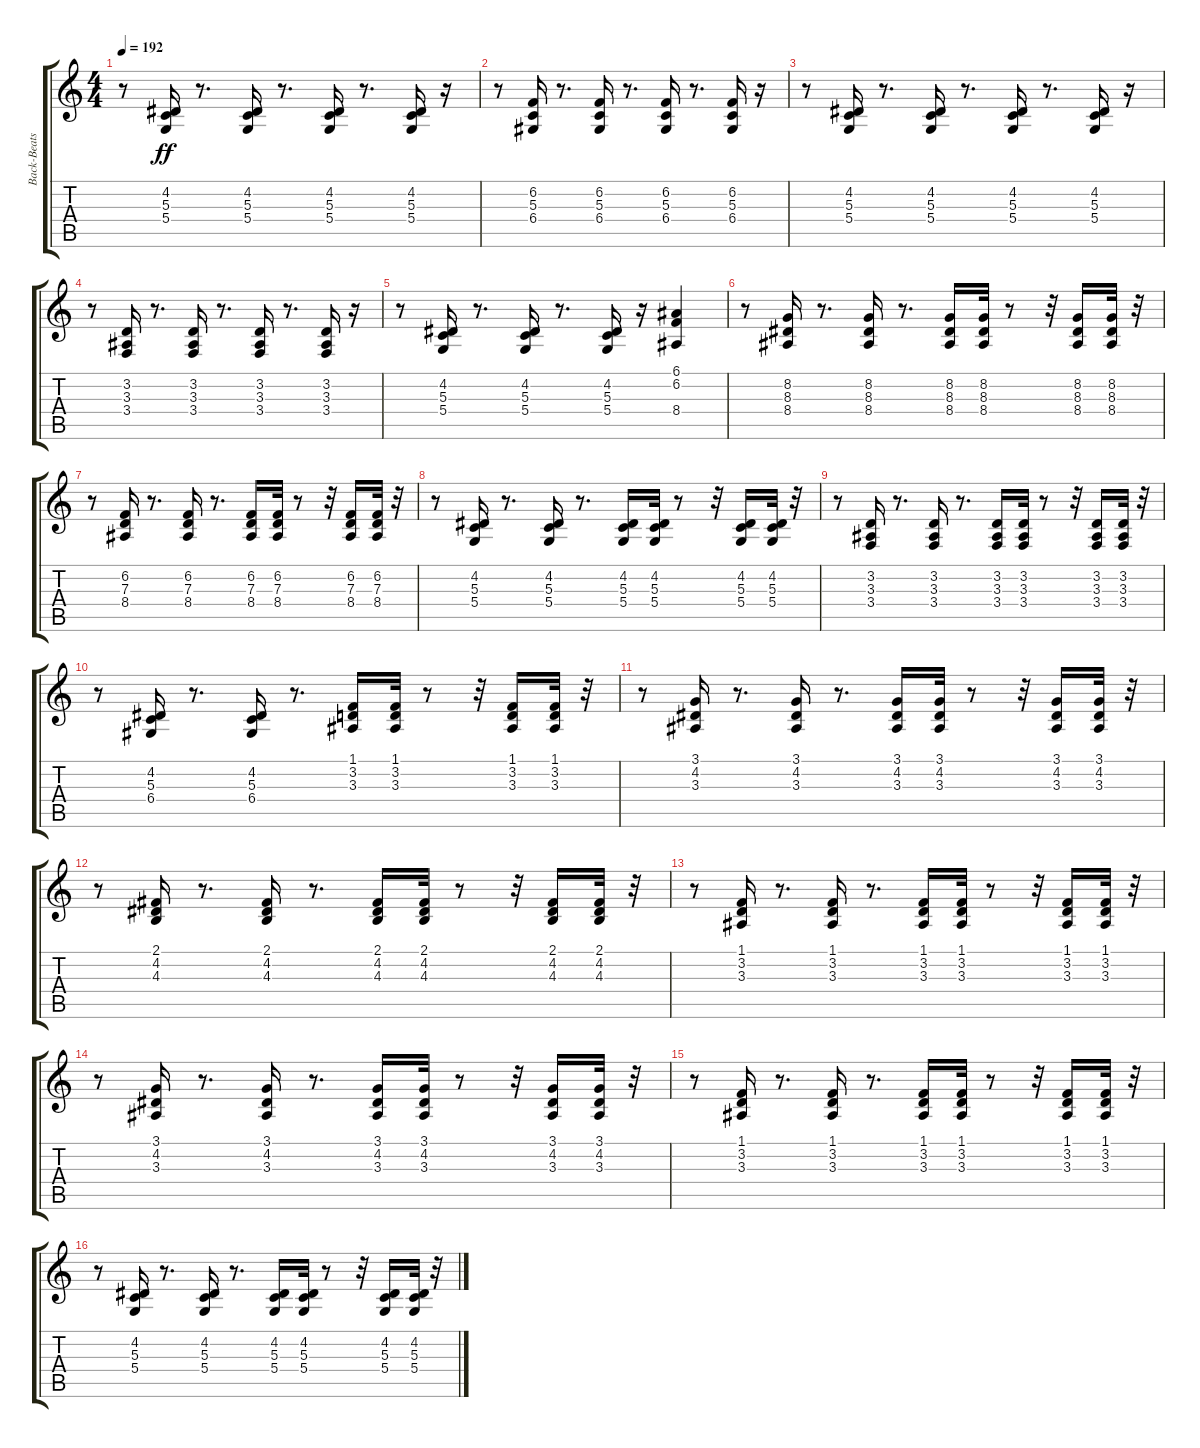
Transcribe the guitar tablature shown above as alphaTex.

\track ("Back-Beats" "Back-Beats") {instrument trombone}
\staff {score tabs}
\tuning (E4 B3 G3 D3 A2 E2) {hide}
\ts (4 4)
\tempo 192
\clef g2
\ks c
r.8{dy ff} (4.2 5.3 5.4).16 r.8{d} (4.2 5.3 5.4).16 r.8{d} (4.2 5.3 5.4).16 r.8{d} (4.2 5.3 5.4).16 r.16 |
r.8 (6.2 5.3 6.4).16 r.8{d} (6.2 5.3 6.4).16 r.8{d} (6.2 5.3 6.4).16 r.8{d} (6.2 5.3 6.4).16 r.16 |
r.8 (4.2 5.3 5.4).16 r.8{d} (4.2 5.3 5.4).16 r.8{d} (4.2 5.3 5.4).16 r.8{d} (4.2 5.3 5.4).16 r.16 |
r.8 (3.2 3.3 3.4).16 r.8{d} (3.2 3.3 3.4).16 r.8{d} (3.2 3.3 3.4).16 r.8{d} (3.2 3.3 3.4).16 r.16 |
r.8 (4.2 5.3 5.4).16 r.8{d} (4.2 5.3 5.4).16 r.8{d} (4.2 5.3 5.4).16 r.16 (6.1 6.2 8.4).4 |
r.8 (8.2 8.3 8.4).16 r.8{d} (8.2 8.3 8.4).16 r.8{d} (8.2 8.3 8.4).16 (8.2 8.3 8.4).32 r.8 r.32 (8.2 8.3 8.4).16 (8.2 8.3 8.4).32 r.32 |
r.8 (6.2 7.3 8.4).16 r.8{d} (6.2 7.3 8.4).16 r.8{d} (6.2 7.3 8.4).16 (6.2 7.3 8.4).32 r.8 r.32 (6.2 7.3 8.4).16 (6.2 7.3 8.4).32 r.32 |
r.8 (4.2 5.3 5.4).16 r.8{d} (4.2 5.3 5.4).16 r.8{d} (4.2 5.3 5.4).16 (4.2 5.3 5.4).32 r.8 r.32 (4.2 5.3 5.4).16 (4.2 5.3 5.4).32 r.32 |
r.8 (3.2 3.3 3.4).16 r.8{d} (3.2 3.3 3.4).16 r.8{d} (3.2 3.3 3.4).16 (3.2 3.3 3.4).32 r.8 r.32 (3.2 3.3 3.4).16 (3.2 3.3 3.4).32 r.32 |
r.8 (4.2 5.3 6.4).16 r.8{d} (4.2 5.3 6.4).16 r.8{d} (1.1 3.2 3.3).16 (1.1 3.2 3.3).32 r.8 r.32 (1.1 3.2 3.3).16 (1.1 3.2 3.3).32 r.32 |
r.8 (3.1 4.2 3.3).16 r.8{d} (3.1 4.2 3.3).16 r.8{d} (3.1 4.2 3.3).16 (3.1 4.2 3.3).32 r.8 r.32 (3.1 4.2 3.3).16 (3.1 4.2 3.3).32 r.32 |
r.8 (2.1 4.2 4.3).16 r.8{d} (2.1 4.2 4.3).16 r.8{d} (2.1 4.2 4.3).16 (2.1 4.2 4.3).32 r.8 r.32 (2.1 4.2 4.3).16 (2.1 4.2 4.3).32 r.32 |
r.8 (1.1 3.2 3.3).16 r.8{d} (1.1 3.2 3.3).16 r.8{d} (1.1 3.2 3.3).16 (1.1 3.2 3.3).32 r.8 r.32 (1.1 3.2 3.3).16 (1.1 3.2 3.3).32 r.32 |
r.8 (3.1 4.2 3.3).16 r.8{d} (3.1 4.2 3.3).16 r.8{d} (3.1 4.2 3.3).16 (3.1 4.2 3.3).32 r.8 r.32 (3.1 4.2 3.3).16 (3.1 4.2 3.3).32 r.32 |
r.8 (1.1 3.2 3.3).16 r.8{d} (1.1 3.2 3.3).16 r.8{d} (1.1 3.2 3.3).16 (1.1 3.2 3.3).32 r.8 r.32 (1.1 3.2 3.3).16 (1.1 3.2 3.3).32 r.32 |
r.8 (4.2 5.3 5.4).16 r.8{d} (4.2 5.3 5.4).16 r.8{d} (4.2 5.3 5.4).16 (4.2 5.3 5.4).32 r.8 r.32 (4.2 5.3 5.4).16 (4.2 5.3 5.4).32 r.32
